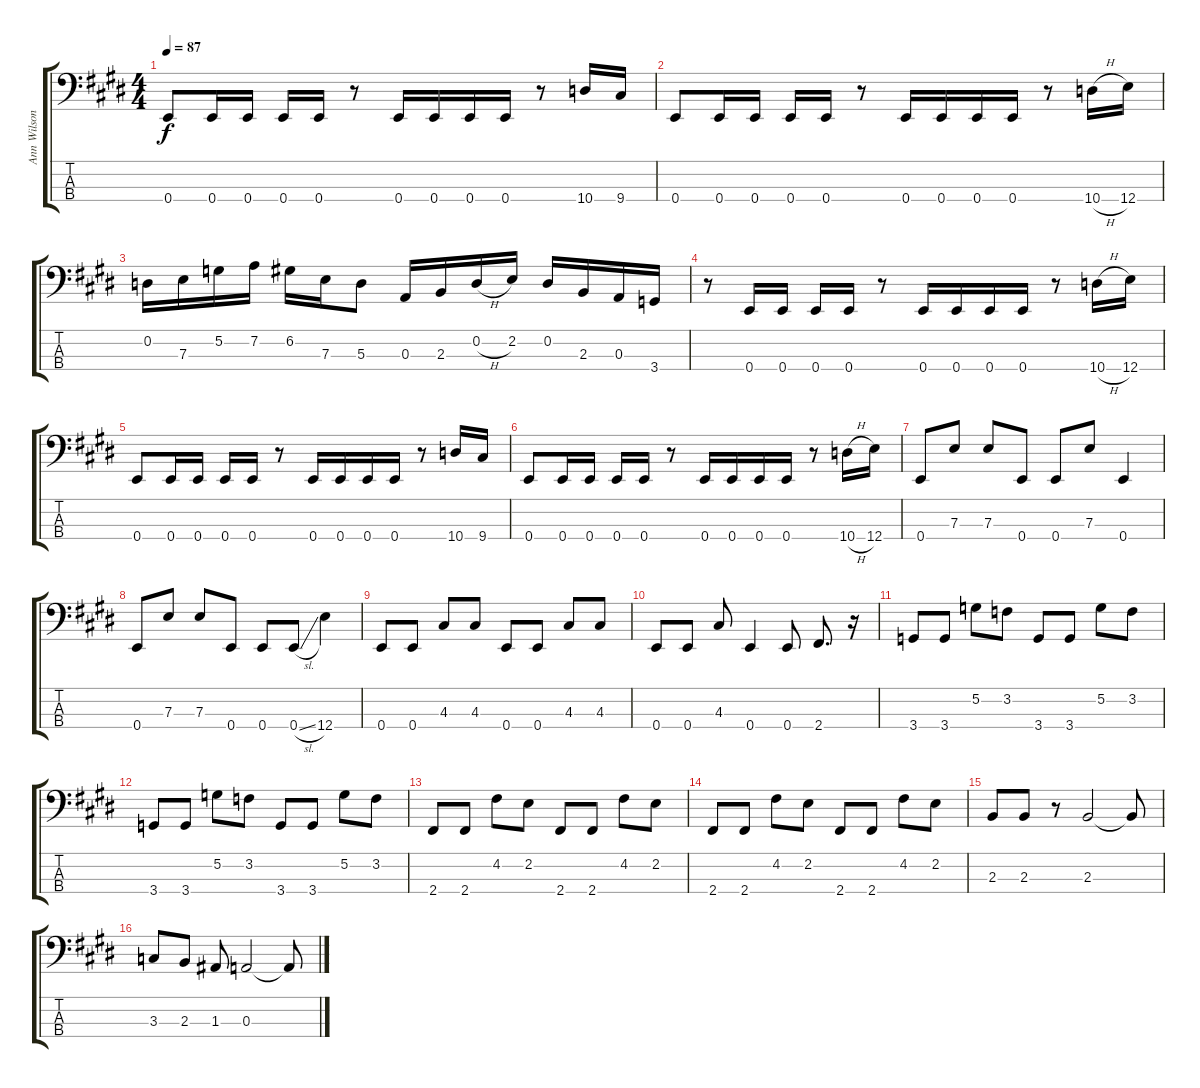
\track ("Ann Wilson Bass" "Ann Wilson") {instrument electricbasspick}
\staff {score tabs}
\tuning (G2 D2 A1 E1) {hide}
\ts (4 4)
\tempo 87
\clef f4
\ks e
0.4.8{dy f} 0.4.16 0.4.16 0.4.16 0.4.16 r.8 0.4.16 0.4.16 0.4.16 0.4.16 r.8 10.4.16 9.4.16 |
0.4.8 0.4.16 0.4.16 0.4.16 0.4.16 r.8 0.4.16 0.4.16 0.4.16 0.4.16 r.8 10.4{h}.16 12.4.16 |
0.2.16 7.3.16 5.2.16 7.2.16 6.2.16 7.3.16 5.3.8 0.3.16 2.3.16 0.2{h}.16 2.2.16 0.2.16 2.3.16 0.3.16 3.4.16 |
r.8 0.4.16 0.4.16 0.4.16 0.4.16 r.8 0.4.16 0.4.16 0.4.16 0.4.16 r.8 10.4{h}.16 12.4.16 |
0.4.8 0.4.16 0.4.16 0.4.16 0.4.16 r.8 0.4.16 0.4.16 0.4.16 0.4.16 r.8 10.4.16 9.4.16 |
0.4.8 0.4.16 0.4.16 0.4.16 0.4.16 r.8 0.4.16 0.4.16 0.4.16 0.4.16 r.8 10.4{h}.16 12.4.16 |
0.4.8 7.3.8 7.3.8 0.4.8 0.4.8 7.3.8 0.4.4 |
0.4.8 7.3.8 7.3.8 0.4.8 0.4.8 0.4{sl}.8 12.4.4 |
0.4.8 0.4.8 4.3.8 4.3.8 0.4.8 0.4.8 4.3.8 4.3.8 |
0.4.8 0.4.8 4.3.8 0.4.4 0.4.8 2.4.8{d} r.16 |
3.4.8 3.4.8 5.2.8 3.2.8 3.4.8 3.4.8 5.2.8 3.2.8 |
3.4.8 3.4.8 5.2.8 3.2.8 3.4.8 3.4.8 5.2.8 3.2.8 |
2.4.8 2.4.8 4.2.8 2.2.8 2.4.8 2.4.8 4.2.8 2.2.8 |
2.4.8 2.4.8 4.2.8 2.2.8 2.4.8 2.4.8 4.2.8 2.2.8 |
2.3.8 2.3.8 r.8 2.3.2 2.3{t}.8 |
3.3.8 2.3.8 1.3.8 0.3.2 0.3{t}.8
